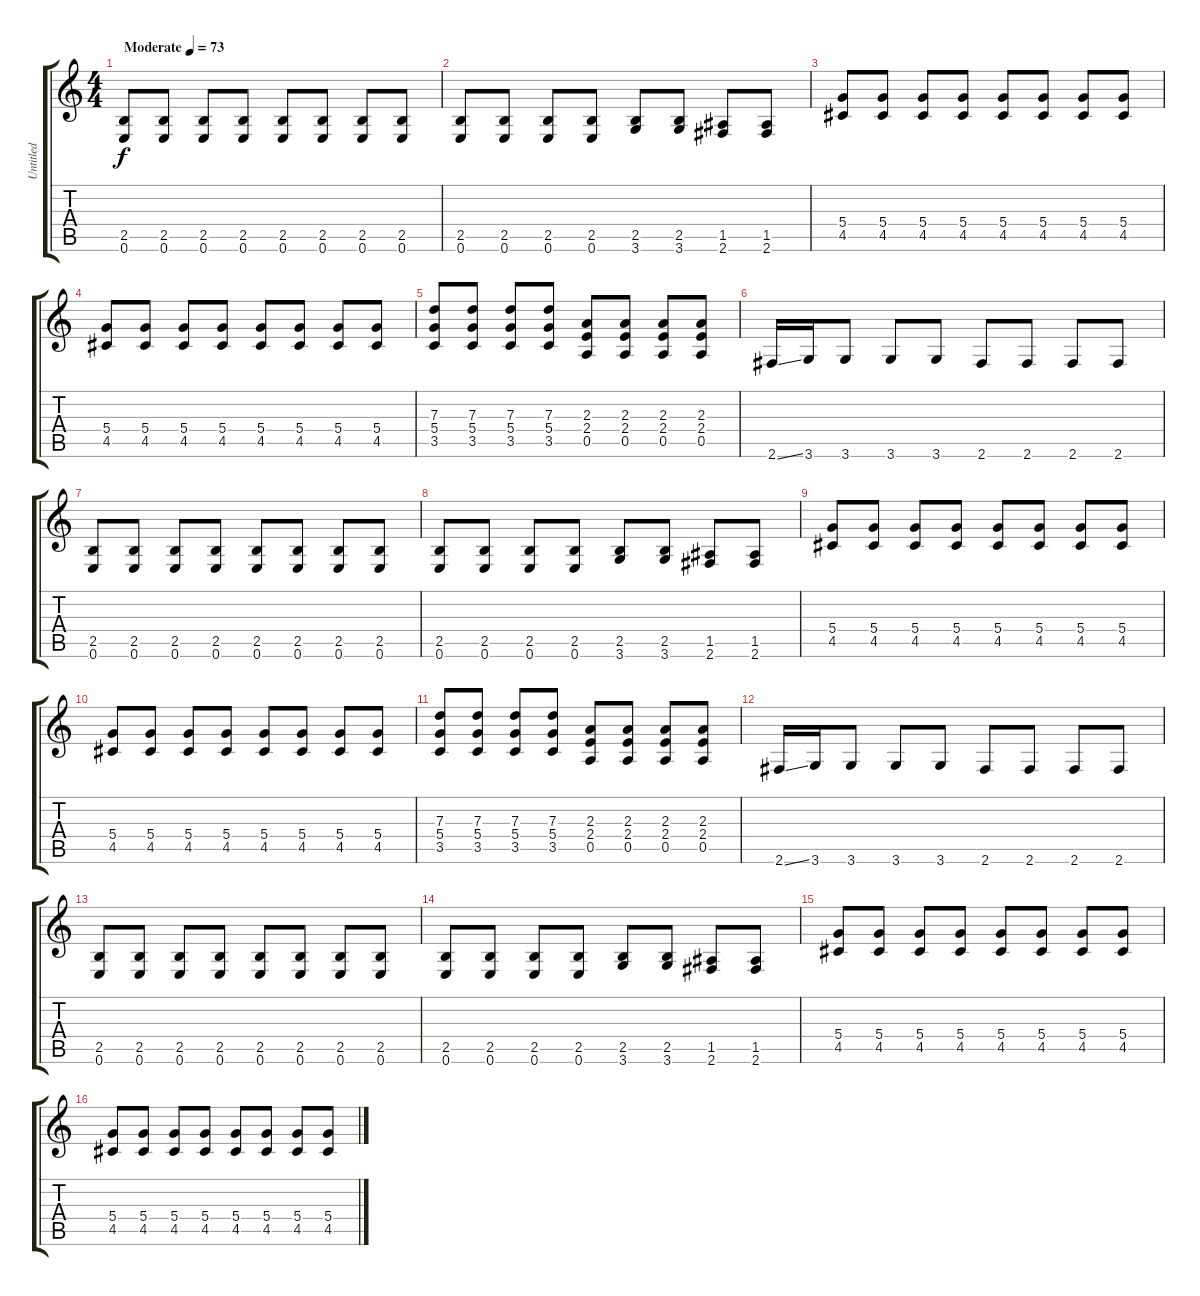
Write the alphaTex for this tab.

\track ("Untitled" "Untitled") {instrument distortionguitar}
\staff {score tabs}
\tuning (E4 B3 G3 D3 A2 E2) {hide}
\ts (4 4)
\tempo (73 "Moderate")
\clef g2
\ks c
(2.5 0.6).8{dy f instrument distortionguitar} (2.5 0.6).8 (2.5 0.6).8 (2.5 0.6).8 (2.5 0.6).8 (2.5 0.6).8 (2.5 0.6).8 (2.5 0.6).8 |
(2.5 0.6).8 (2.5 0.6).8 (2.5 0.6).8 (2.5 0.6).8 (2.5 3.6).8 (2.5 3.6).8 (1.5 2.6).8 (1.5 2.6).8 |
(5.4 4.5).8 (5.4 4.5).8 (5.4 4.5).8 (5.4 4.5).8 (5.4 4.5).8 (5.4 4.5).8 (5.4 4.5).8 (5.4 4.5).8 |
(5.4 4.5).8 (5.4 4.5).8 (5.4 4.5).8 (5.4 4.5).8 (5.4 4.5).8 (5.4 4.5).8 (5.4 4.5).8 (5.4 4.5).8 |
(7.3 5.4 3.5).8 (7.3 5.4 3.5).8 (7.3 5.4 3.5).8 (7.3 5.4 3.5).8 (2.3 2.4 0.5).8 (2.3 2.4 0.5).8 (2.3 2.4 0.5).8 (2.3 2.4 0.5).8 |
2.6{ss}.16 3.6.16 3.6.8 3.6.8 3.6.8 2.6.8 2.6.8 2.6.8 2.6.8 |
(2.5 0.6).8 (2.5 0.6).8 (2.5 0.6).8 (2.5 0.6).8 (2.5 0.6).8 (2.5 0.6).8 (2.5 0.6).8 (2.5 0.6).8 |
(2.5 0.6).8 (2.5 0.6).8 (2.5 0.6).8 (2.5 0.6).8 (2.5 3.6).8 (2.5 3.6).8 (1.5 2.6).8 (1.5 2.6).8 |
(5.4 4.5).8 (5.4 4.5).8 (5.4 4.5).8 (5.4 4.5).8 (5.4 4.5).8 (5.4 4.5).8 (5.4 4.5).8 (5.4 4.5).8 |
(5.4 4.5).8 (5.4 4.5).8 (5.4 4.5).8 (5.4 4.5).8 (5.4 4.5).8 (5.4 4.5).8 (5.4 4.5).8 (5.4 4.5).8 |
(7.3 5.4 3.5).8 (7.3 5.4 3.5).8 (7.3 5.4 3.5).8 (7.3 5.4 3.5).8 (2.3 2.4 0.5).8 (2.3 2.4 0.5).8 (2.3 2.4 0.5).8 (2.3 2.4 0.5).8 |
2.6{ss}.16 3.6.16 3.6.8 3.6.8 3.6.8 2.6.8 2.6.8 2.6.8 2.6.8 |
(2.5 0.6).8 (2.5 0.6).8 (2.5 0.6).8 (2.5 0.6).8 (2.5 0.6).8 (2.5 0.6).8 (2.5 0.6).8 (2.5 0.6).8 |
(2.5 0.6).8 (2.5 0.6).8 (2.5 0.6).8 (2.5 0.6).8 (2.5 3.6).8 (2.5 3.6).8 (1.5 2.6).8 (1.5 2.6).8 |
(5.4 4.5).8 (5.4 4.5).8 (5.4 4.5).8 (5.4 4.5).8 (5.4 4.5).8 (5.4 4.5).8 (5.4 4.5).8 (5.4 4.5).8 |
(5.4 4.5).8 (5.4 4.5).8 (5.4 4.5).8 (5.4 4.5).8 (5.4 4.5).8 (5.4 4.5).8 (5.4 4.5).8 (5.4 4.5).8
